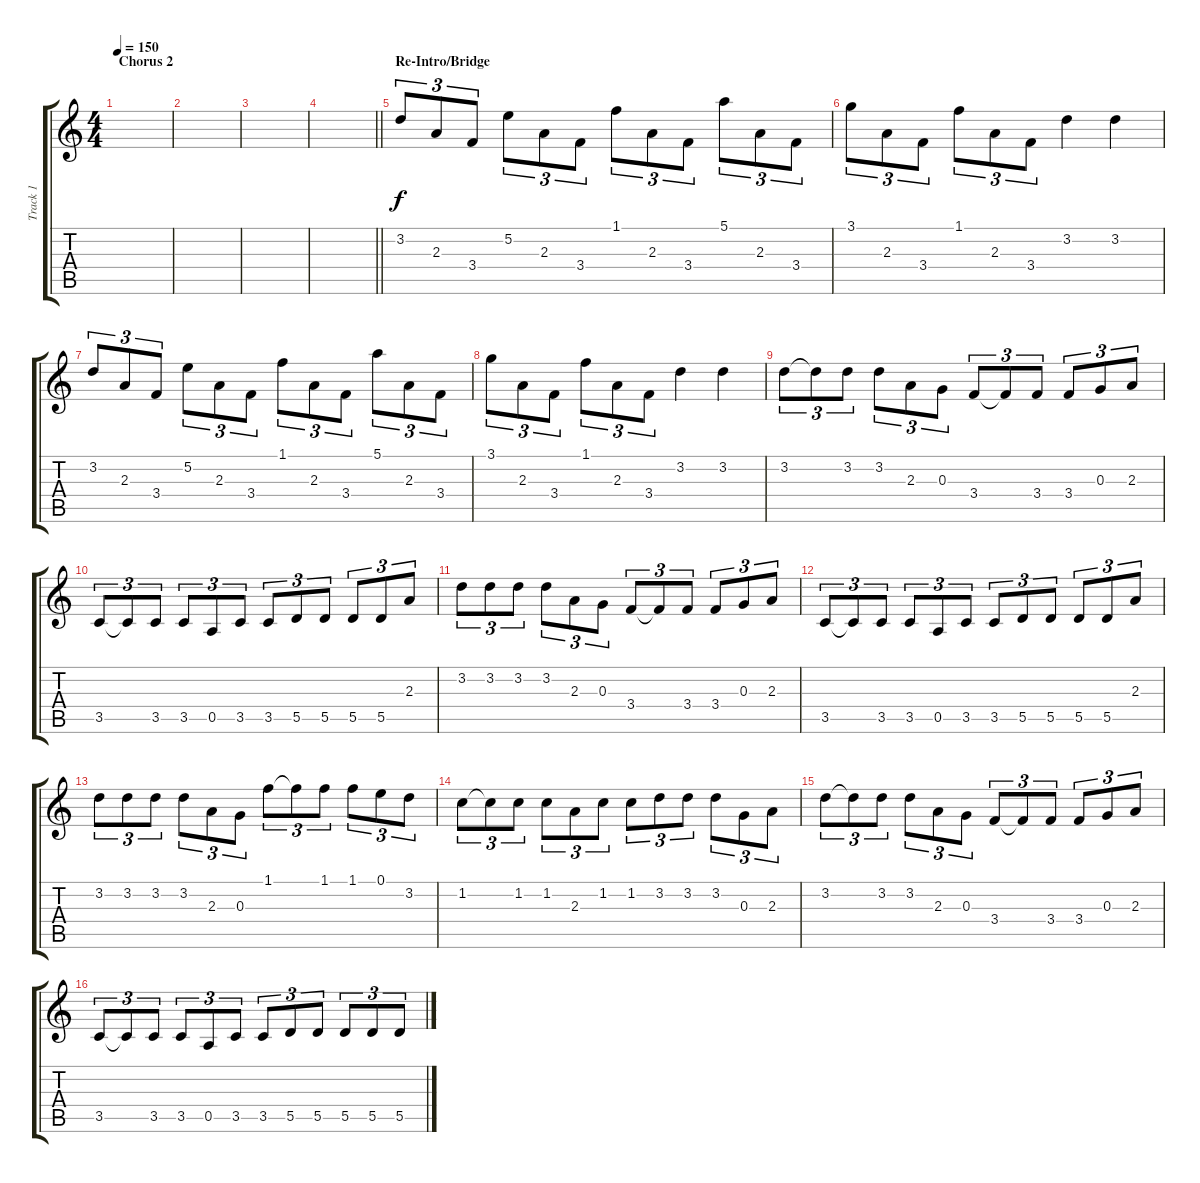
\track ("Track 1" "Track 1") {instrument banjo}
\staff {score tabs}
\tuning (E4 B3 G3 D3 A2 E2) {hide}
\displaytranspose 12
\ts (4 4)
\section ("" "Chorus 2")
\tempo 150
\clef g2
\ks c
|
|
|
\barLineRight lightlight
|
\section ("" "Re-Intro/Bridge")
3.2.8{tu (3 2)} 2.3.8{tu (3 2)} 3.4.8{tu (3 2)} 5.2.8{tu (3 2)} 2.3.8{tu (3 2)} 3.4.8{tu (3 2)} 1.1.8{tu (3 2)} 2.3.8{tu (3 2)} 3.4.8{tu (3 2)} 5.1.8{tu (3 2)} 2.3.8{tu (3 2)} 3.4.8{tu (3 2)} |
3.1.8{tu (3 2)} 2.3.8{tu (3 2)} 3.4.8{tu (3 2)} 1.1.8{tu (3 2)} 2.3.8{tu (3 2)} 3.4.8{tu (3 2)} 3.2.4 3.2.4 |
3.2.8{tu (3 2)} 2.3.8{tu (3 2)} 3.4.8{tu (3 2)} 5.2.8{tu (3 2)} 2.3.8{tu (3 2)} 3.4.8{tu (3 2)} 1.1.8{tu (3 2)} 2.3.8{tu (3 2)} 3.4.8{tu (3 2)} 5.1.8{tu (3 2)} 2.3.8{tu (3 2)} 3.4.8{tu (3 2)} |
3.1.8{tu (3 2)} 2.3.8{tu (3 2)} 3.4.8{tu (3 2)} 1.1.8{tu (3 2)} 2.3.8{tu (3 2)} 3.4.8{tu (3 2)} 3.2.4 3.2.4 |
3.2.8{tu (3 2)} 3.2{t}.8{tu (3 2)} 3.2.8{tu (3 2)} 3.2.8{tu (3 2)} 2.3.8{tu (3 2)} 0.3.8{tu (3 2)} 3.4.8{tu (3 2)} 3.4{t}.8{tu (3 2)} 3.4.8{tu (3 2)} 3.4.8{tu (3 2)} 0.3.8{tu (3 2)} 2.3.8{tu (3 2)} |
3.5.8{tu (3 2)} 3.5{t}.8{tu (3 2)} 3.5.8{tu (3 2)} 3.5.8{tu (3 2)} 0.5.8{tu (3 2)} 3.5.8{tu (3 2)} 3.5.8{tu (3 2)} 5.5.8{tu (3 2)} 5.5.8{tu (3 2)} 5.5.8{tu (3 2)} 5.5.8{tu (3 2)} 2.3.8{tu (3 2)} |
3.2.8{tu (3 2)} 3.2.8{tu (3 2)} 3.2.8{tu (3 2)} 3.2.8{tu (3 2)} 2.3.8{tu (3 2)} 0.3.8{tu (3 2)} 3.4.8{tu (3 2)} 3.4{t}.8{tu (3 2)} 3.4.8{tu (3 2)} 3.4.8{tu (3 2)} 0.3.8{tu (3 2)} 2.3.8{tu (3 2)} |
3.5.8{tu (3 2)} 3.5{t}.8{tu (3 2)} 3.5.8{tu (3 2)} 3.5.8{tu (3 2)} 0.5.8{tu (3 2)} 3.5.8{tu (3 2)} 3.5.8{tu (3 2)} 5.5.8{tu (3 2)} 5.5.8{tu (3 2)} 5.5.8{tu (3 2)} 5.5.8{tu (3 2)} 2.3.8{tu (3 2)} |
3.2.8{tu (3 2)} 3.2.8{tu (3 2)} 3.2.8{tu (3 2)} 3.2.8{tu (3 2)} 2.3.8{tu (3 2)} 0.3.8{tu (3 2)} 1.1.8{tu (3 2)} 1.1{t}.8{tu (3 2)} 1.1.8{tu (3 2)} 1.1.8{tu (3 2)} 0.1.8{tu (3 2)} 3.2.8{tu (3 2)} |
1.2.8{tu (3 2)} 1.2{t}.8{tu (3 2)} 1.2.8{tu (3 2)} 1.2.8{tu (3 2)} 2.3.8{tu (3 2)} 1.2.8{tu (3 2)} 1.2.8{tu (3 2)} 3.2.8{tu (3 2)} 3.2.8{tu (3 2)} 3.2.8{tu (3 2)} 0.3.8{tu (3 2)} 2.3.8{tu (3 2)} |
3.2.8{tu (3 2)} 3.2{t}.8{tu (3 2)} 3.2.8{tu (3 2)} 3.2.8{tu (3 2)} 2.3.8{tu (3 2)} 0.3.8{tu (3 2)} 3.4.8{tu (3 2)} 3.4{t}.8{tu (3 2)} 3.4.8{tu (3 2)} 3.4.8{tu (3 2)} 0.3.8{tu (3 2)} 2.3.8{tu (3 2)} |
3.5.8{tu (3 2)} 3.5{t}.8{tu (3 2)} 3.5.8{tu (3 2)} 3.5.8{tu (3 2)} 0.5.8{tu (3 2)} 3.5.8{tu (3 2)} 3.5.8{tu (3 2)} 5.5.8{tu (3 2)} 5.5.8{tu (3 2)} 5.5.8{tu (3 2)} 5.5.8{tu (3 2)} 5.5.8{tu (3 2)}
